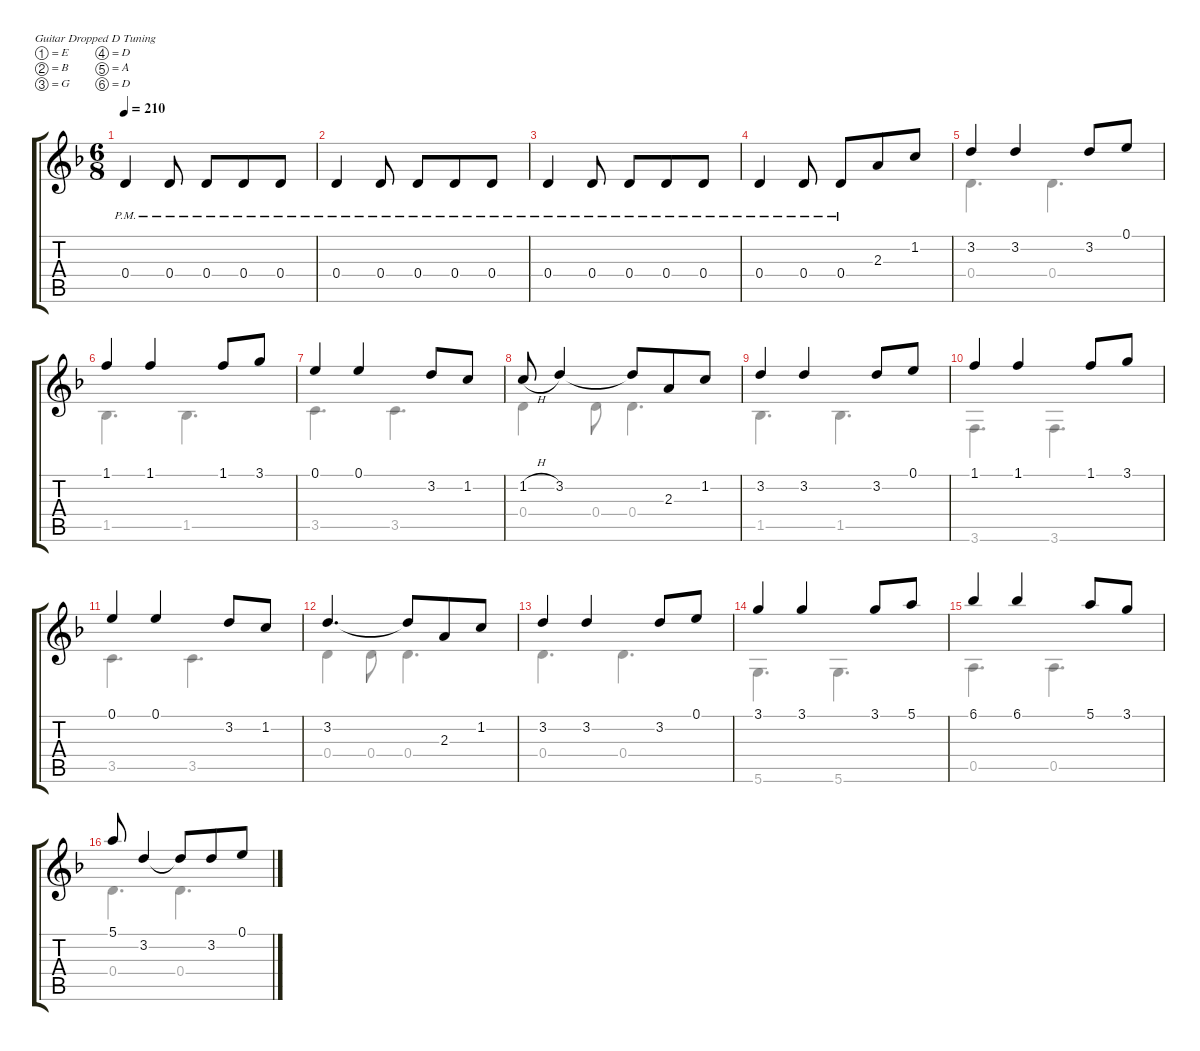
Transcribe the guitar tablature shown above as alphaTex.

\defaultSystemsLayout 4
\hideDynamics
\bracketExtendMode groupsimilarinstruments
\singleTrackTrackNamePolicy hidden
\multiTrackTrackNamePolicy hidden
\firstSystemTrackNameOrientation horizontal
\otherSystemsTrackNameOrientation horizontal
\track ("Steel Guitar" "S-Gt") {instrument acousticguitarsteel}
\staff {score tabs}
\tuning (E4 B3 G3 D3 A2 D2)
\voice
\ts (6 8)
\tempo 210
\clef g2
\scale
0.344633
\ks dminor
0.4{pm}.4{dy mf instrument acousticguitarsteel} 0.4{pm}.8 0.4{pm}.8 0.4{pm}.8 0.4{pm}.8 |
\scale
0.218456 0.4{pm}.4 0.4{pm}.8 0.4{pm}.8 0.4{pm}.8 0.4{pm}.8 |
\scale
0.218456 0.4{pm}.4 0.4{pm}.8 0.4{pm}.8 0.4{pm}.8 0.4{pm}.8 |
\scale
0.218456 0.4{pm}.4 0.4{pm}.8 0.4{pm}.8 2.3.8 1.2.8 |
\scale
0.25 3.2.4 3.2.4 3.2.8 0.1.8 |
\scale
0.25 1.1.4 1.1.4 1.1.8 3.1.8 |
\scale
0.25 0.1.4 0.1.4 3.2.8 1.2.8 |
\scale
0.25 1.2{h}.8 3.2.4 3.2{t}.8 2.3.8 1.2.8 |
\scale
0.25 3.2.4 3.2.4 3.2.8 0.1.8 |
\scale
0.25 1.1.4 1.1.4 1.1.8 3.1.8 |
\scale
0.25 0.1.4 0.1.4 3.2.8 1.2.8 |
\scale
0.25 3.2.4{d} 3.2{t}.8 2.3.8 1.2.8 |
\scale
0.25 3.2.4 3.2.4 3.2.8 0.1.8 |
\scale
0.25 3.1.4 3.1.4 3.1.8 5.1.8 |
\scale
0.25 6.1.4 6.1.4 5.1.8 3.1.8 |
\scale
0.25 5.1.8 3.2.4 3.2{t}.8 3.2.8 0.1.8
\voice
\clef g2
\ottava regular
\simile none
\scale
0.344633
\ks dminor
|
\scale
0.218456 |
\scale
0.218456 |
\scale
0.218456 |
\scale
0.25 0.4.4{d} 0.4.4{d} |
\scale
0.25 1.5.4{d} 1.5.4{d} |
\scale
0.25 3.5.4{d} 3.5.4{d} |
\scale
0.25 0.4.4 0.4.8 0.4.4{d} |
\scale
0.25 1.5.4{d} 1.5.4{d} |
\scale
0.25 3.6.4{d} 3.6.4{d} |
\scale
0.25 3.5.4{d} 3.5.4{d} |
\scale
0.25 0.4.4 0.4.8 0.4.4{d} |
\scale
0.25 0.4.4{d} 0.4.4{d} |
\scale
0.25 5.6.4{d} 5.6.4{d} |
\scale
0.25 0.5.4{d} 0.5.4{d} |
\scale
0.25 0.4.4{d} 0.4.4{d}
